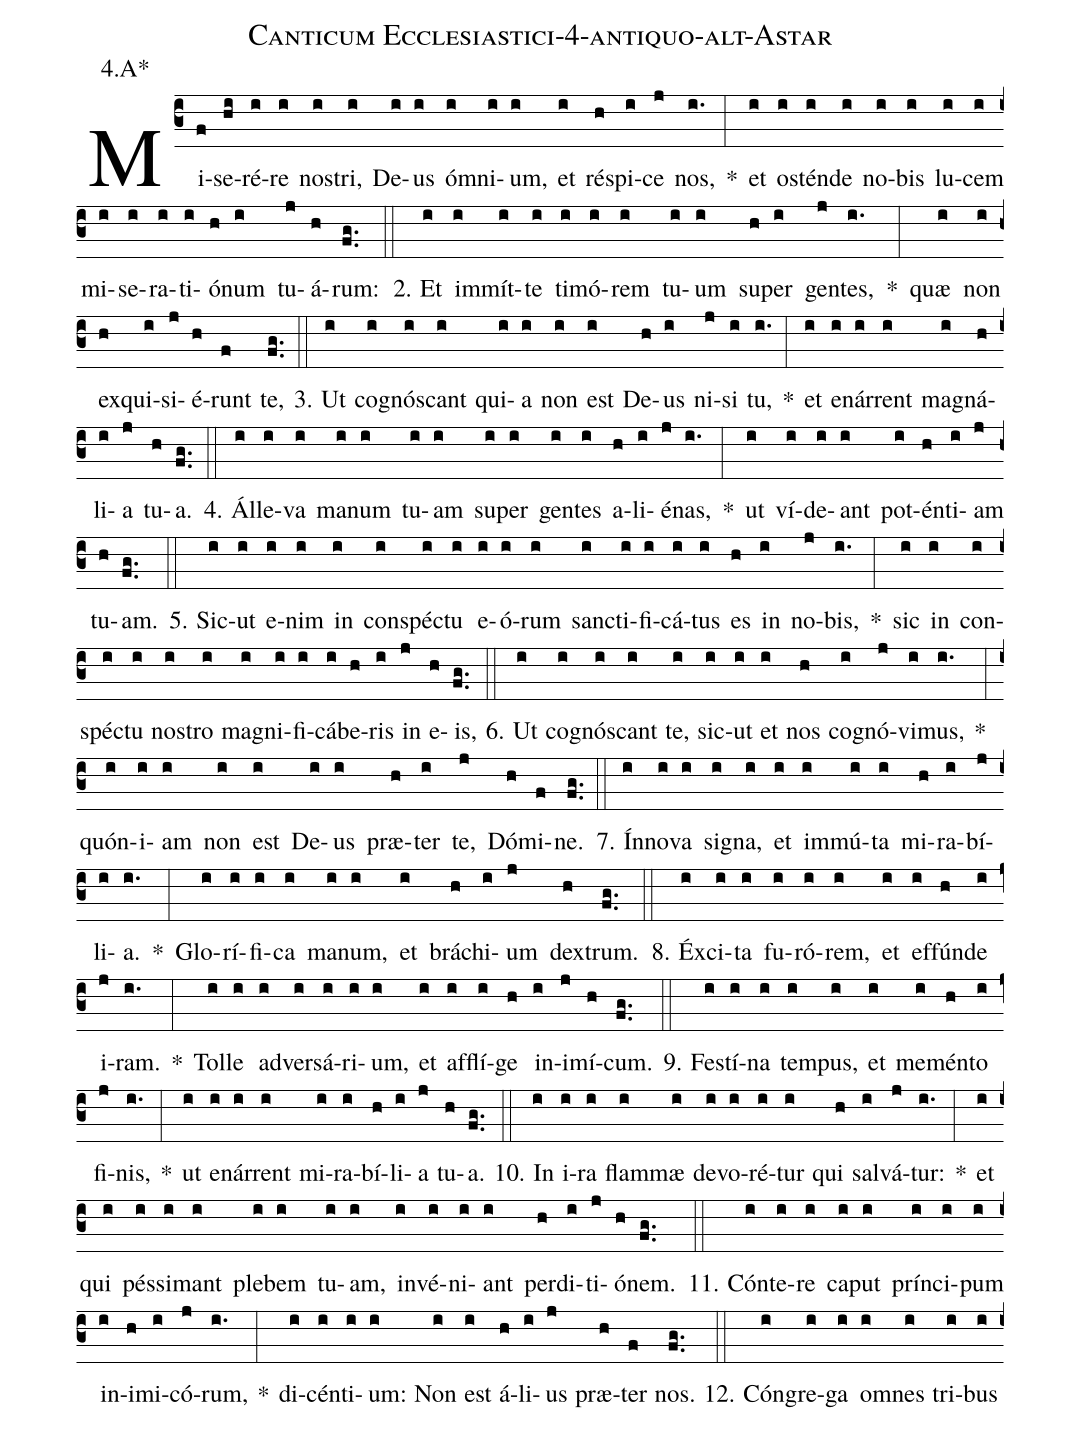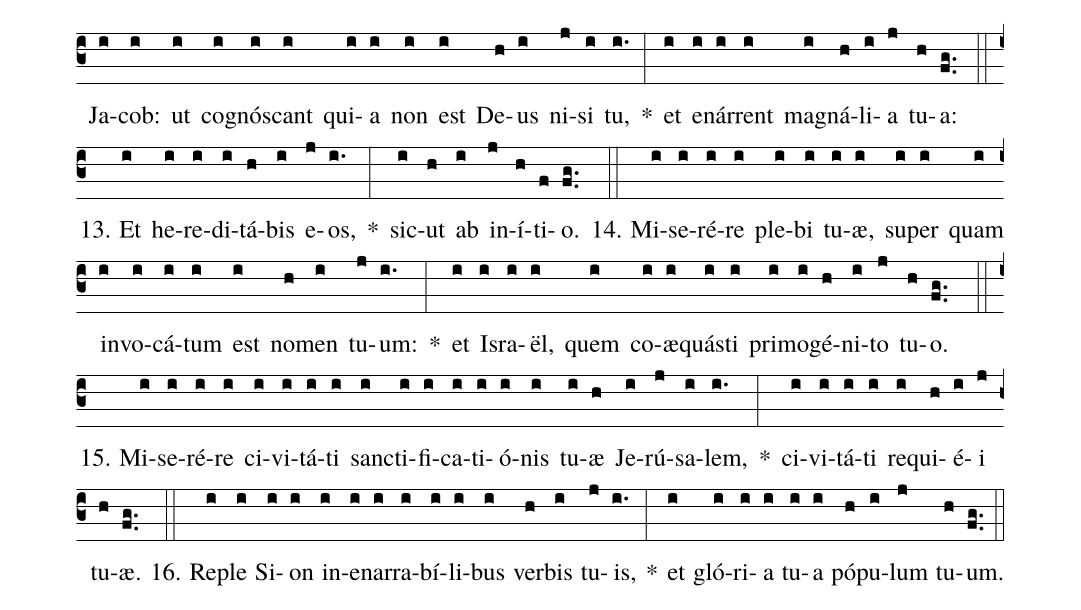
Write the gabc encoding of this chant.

name: Canticum Ecclesiastici-4-antiquo-alt-Astar;
annotation: 4.A*;
%%
(c3)Mi(f)se(hi)ré(i)re(i) nos(i)tri,(i) De(i)us(i) óm(i)ni(i)um,(i) et(i) ré(h)spi(i)ce(j) nos,(i.) *(:) et(i) os(i)tén(i)de(i) no(i)bis(i) lu(i)cem(i) mi(i)se(i)ra(i)ti(i)ó(h)num(i) tu(j)á(h)rum:(fg..) (::)
2. Et(i) im(i)mít(i)te(i) ti(i)mó(i)rem(i) tu(i)um(i) su(h)per(i) gen(j)tes,(i.) *(:) quæ(i) non(i) ex(h)qui(i)si(j)é(h)runt(f) te,(fg..) (::)
3. Ut(i) co(i)gnós(i)cant(i) qui(i)a(i) non(i) est(i) De(h)us(i) ni(j)si(i) tu,(i.) *(:) et(i) e(i)nár(i)rent(i) ma(i)gná(h)li(i)a(j) tu(h)a.(fg..) (::)
4. Ál(i)le(i)va(i) ma(i)num(i) tu(i)am(i) su(i)per(i) gen(i)tes(i) a(h)li(i)é(j)nas,(i.) *(:) ut(i) ví(i)de(i)ant(i) pot(i)én(h)ti(i)am(j) tu(h)am.(fg..) (::)
5. Sic(i)ut(i) e(i)nim(i) in(i) con(i)spéc(i)tu(i) e(i)ó(i)rum(i) sanc(i)ti(i)fi(i)cá(i)tus(i) es(h) in(i) no(j)bis,(i.) *(:) sic(i) in(i) con(i)spéc(i)tu(i) nos(i)tro(i) ma(i)gni(i)fi(i)cá(i)be(h)ris(i) in(j) e(h)is,(fg..) (::)
6. Ut(i) co(i)gnós(i)cant(i) te,(i) sic(i)ut(i) et(i) nos(h) co(i)gnó(j)vi(i)mus,(i.) *(:) quón(i)i(i)am(i) non(i) est(i) De(i)us(i) præ(h)ter(i) te,(j) Dó(h)mi(f)ne.(fg..) (::)
7. Ín(i)no(i)va(i) si(i)gna,(i) et(i) im(i)mú(i)ta(i) mi(h)ra(i)bí(j)li(i)a.(i.) *(:) Glo(i)rí(i)fi(i)ca(i) ma(i)num,(i) et(i) brá(h)chi(i)um(j) dex(h)trum.(fg..) (::)
8. Éx(i)ci(i)ta(i) fu(i)ró(i)rem,(i) et(i) ef(i)fún(h)de(i) i(j)ram.(i.) *(:) Tol(i)le(i) ad(i)ver(i)sá(i)ri(i)um,(i) et(i) af(i)flí(i)ge(h) in(i)i(j)mí(h)cum.(fg..) (::)
9. Fes(i)tí(i)na(i) tem(i)pus,(i) et(i) me(i)mén(h)to(i) fi(j)nis,(i.) *(:) ut(i) e(i)nár(i)rent(i) mi(i)ra(i)bí(h)li(i)a(j) tu(h)a.(fg..) (::)
10. In(i) i(i)ra(i) flam(i)mæ(i) de(i)vo(i)ré(i)tur(i) qui(h) sal(i)vá(j)tur:(i.) *(:) et(i) qui(i) pés(i)si(i)mant(i) ple(i)bem(i) tu(i)am,(i) in(i)vé(i)ni(i)ant(i) per(h)di(i)ti(j)ó(h)nem.(fg..) (::)
11. Cón(i)te(i)re(i) ca(i)put(i) prín(i)ci(i)pum(i) in(i)i(h)mi(i)có(j)rum,(i.) *(:) di(i)cén(i)ti(i)um:(i) Non(i) est(i) á(h)li(i)us(j) præ(h)ter(f) nos.(fg..) (::)
12. Cón(i)gre(i)ga(i) om(i)nes(i) tri(i)bus(i) Ja(i)cob:(i) ut(i) co(i)gnós(i)cant(i) qui(i)a(i) non(i) est(i) De(h)us(i) ni(j)si(i) tu,(i.) *(:) et(i) e(i)nár(i)rent(i) ma(i)gná(h)li(i)a(j) tu(h)a:(fg..) (::)
13. Et(i) he(i)re(i)di(i)tá(h)bis(i) e(j)os,(i.) *(:) sic(i)ut(h) ab(i) in(j)í(h)ti(f)o.(fg..) (::)
14. Mi(i)se(i)ré(i)re(i) ple(i)bi(i) tu(i)æ,(i) su(i)per(i) quam(i) in(i)vo(i)cá(i)tum(i) est(i) no(h)men(i) tu(j)um:(i.) *(:) et(i) Is(i)ra(i)ël,(i) quem(i) co(i)æ(i)quás(i)ti(i) pri(i)mo(i)gé(h)ni(i)to(j) tu(h)o.(fg..) (::)
15. Mi(i)se(i)ré(i)re(i) ci(i)vi(i)tá(i)ti(i) sanc(i)ti(i)fi(i)ca(i)ti(i)ó(i)nis(i) tu(i)æ(h) Je(i)rú(j)sa(i)lem,(i.) *(:) ci(i)vi(i)tá(i)ti(i) re(i)qui(h)é(i)i(j) tu(h)æ.(fg..) (::)
16. Re(i)ple(i) Si(i)on(i) in(i)e(i)nar(i)ra(i)bí(i)li(i)bus(i) ver(h)bis(i) tu(j)is,(i.) *(:) et(i) gló(i)ri(i)a(i) tu(i)a(i) pó(h)pu(i)lum(j) tu(h)um.(fg..) (::)
